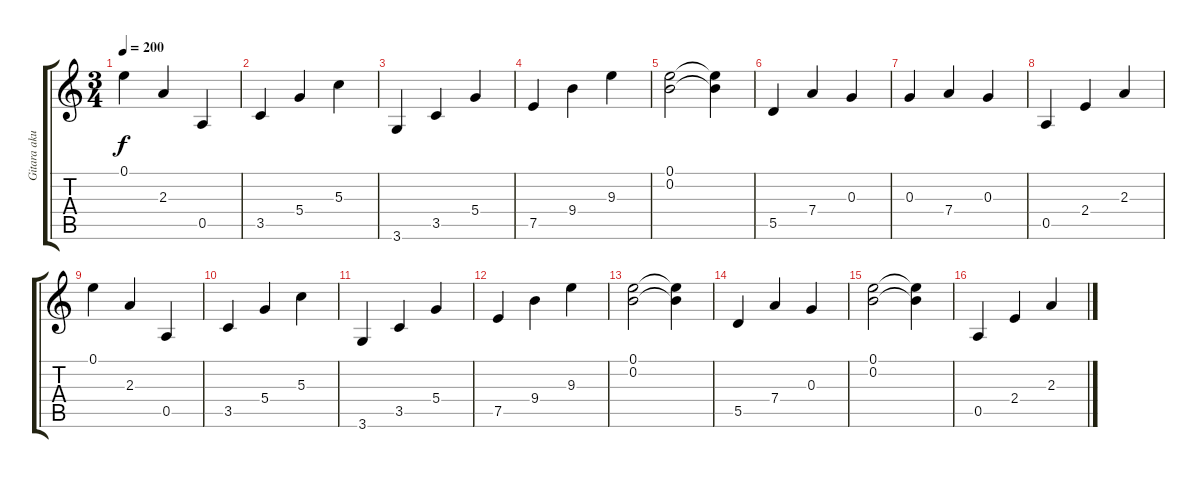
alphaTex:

\track ("Gitara akustyczna 1" "Gitara aku") {instrument acousticguitarsteel}
\staff {score tabs}
\tuning (E4 B3 G3 D3 A2 E2) {hide}
\ts (3 4)
\tempo 200
\clef g2
\ks c
0.1.4{dy f} 2.3.4 0.5.4 |
3.5.4 5.4.4 5.3.4 |
3.6.4 3.5.4 5.4.4 |
7.5.4 9.4.4 9.3.4 |
(0.1 0.2).2 (0.1{t} 0.2{t}).4 |
5.5.4 7.4.4 0.3.4 |
0.3.4 7.4.4 0.3.4 |
0.5.4 2.4.4 2.3.4 |
0.1.4 2.3.4 0.5.4 |
3.5.4 5.4.4 5.3.4 |
3.6.4 3.5.4 5.4.4 |
7.5.4 9.4.4 9.3.4 |
(0.1 0.2).2 (0.1{t} 0.2{t}).4 |
5.5.4 7.4.4 0.3.4 |
(0.1 0.2).2 (0.1{t} 0.2{t}).4 |
0.5.4 2.4.4 2.3.4
